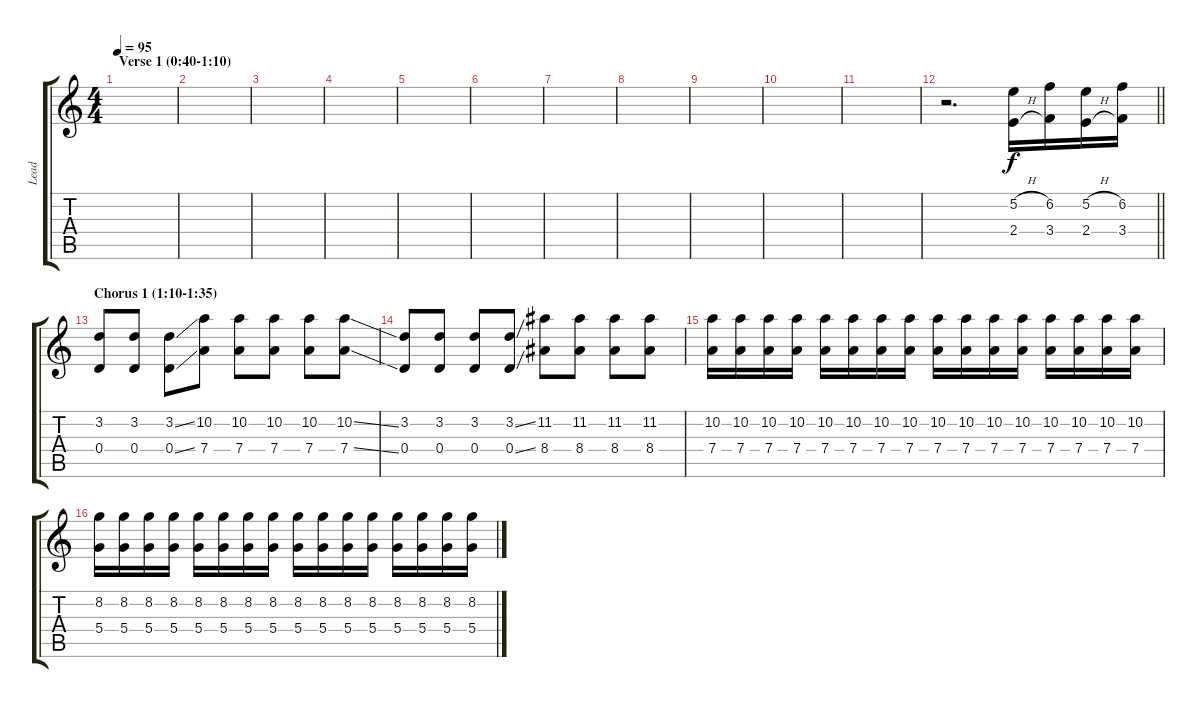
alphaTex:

\track ("Lead" "Lead") {instrument overdrivenguitar}
\staff {score tabs}
\tuning (E4 B3 G3 D3 A2 D2) {hide}
\ts (4 4)
\section ("" "Verse 1 (0:40-1:10)")
\tempo 95
\clef g2
\ks c
|
|
|
|
|
|
|
|
|
|
|
\barLineRight lightlight
r.2{d} (5.2{h} 2.4{h}).16 (6.2 3.4).16 (5.2{h} 2.4{h}).16 (6.2 3.4).16 |
\section ("" "Chorus 1 (1:10-1:35)")
(3.2 0.4).8 (3.2 0.4).8 (3.2{ss} 0.4{ss}).8 (10.2 7.4).8 (10.2 7.4).8 (10.2 7.4).8 (10.2 7.4).8 (10.2{ss} 7.4{ss}).8 |
(3.2 0.4).8 (3.2 0.4).8 (3.2 0.4).8 (3.2{ss} 0.4{ss}).8 (11.2 8.4).8 (11.2 8.4).8 (11.2 8.4).8 (11.2 8.4).8 |
(10.2 7.4).16 (10.2 7.4).16 (10.2 7.4).16 (10.2 7.4).16 (10.2 7.4).16 (10.2 7.4).16 (10.2 7.4).16 (10.2 7.4).16 (10.2 7.4).16 (10.2 7.4).16 (10.2 7.4).16 (10.2 7.4).16 (10.2 7.4).16 (10.2 7.4).16 (10.2 7.4).16 (10.2 7.4).16 |
(8.2 5.4).16 (8.2 5.4).16 (8.2 5.4).16 (8.2 5.4).16 (8.2 5.4).16 (8.2 5.4).16 (8.2 5.4).16 (8.2 5.4).16 (8.2 5.4).16 (8.2 5.4).16 (8.2 5.4).16 (8.2 5.4).16 (8.2 5.4).16 (8.2 5.4).16 (8.2 5.4).16 (8.2 5.4).16
